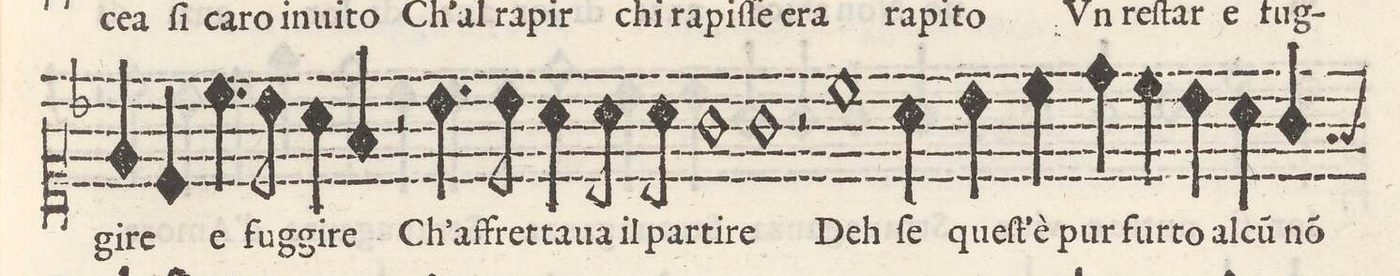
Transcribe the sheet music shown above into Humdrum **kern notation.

**kern	**text
*I"CANTO	*
*clefC1	*
*k[b-]	*
*met(C)	*
*M2/1	*
4e/	-gi-
4c/	-re
4.cc\	e
8b-\	fug-
4a\	-gi-
4f/	-re
2r	.
=25-	=25-
4.b-\	Ch'af-
8b-\	-fret-
4a\	-ta-
8a\	ua il
8a\	par-
1g	-ti-
=26-	=26-
1g	-re
2r	.
1cc\	Deh
=27-	=27-
4a\	ſe
4b-\	ques-
4cc\	-t'è
4dd\	pur
4cc\	fur-
4b-\	to al-
=28-	=28-
4a\	-cũ(n)
4g/	nõ(n)
*custos:f	*
*-	*-
